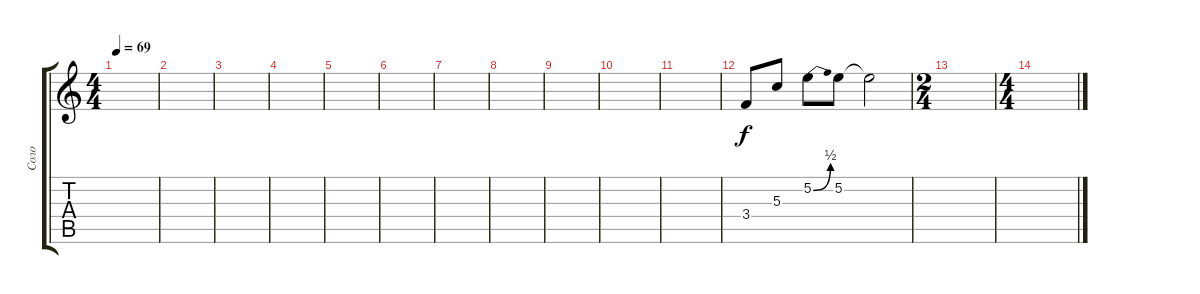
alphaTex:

\track ("Соло" "Соло") {instrument distortionguitar}
\staff {score tabs}
\tuning (E4 B3 G3 D3 A2 E2) {hide}
\ts (4 4)
\tempo 69
\clef g2
\ks c
|
|
|
|
|
|
|
|
|
|
|
3.4.8 5.3.8 5.2{be (bend 0 0 60 2)}.8 5.2.8 5.2{t}.2 |
\ts (2 4)
|
\ts (4 4)
